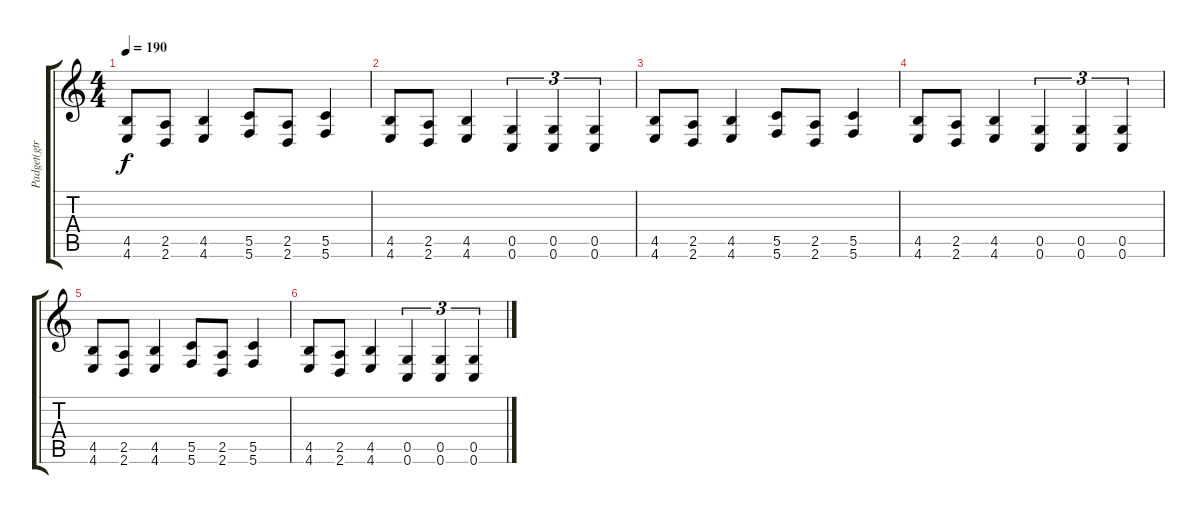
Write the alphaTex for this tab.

\track ("Padget(gtr.1)" "Padget(gtr") {instrument distortionguitar}
\staff {score tabs}
\tuning (D4 A3 F3 C3 G2 C2) {hide}
\ts (4 4)
\tempo 190
\clef g2
\ks c
(4.5 4.6).8{dy f} (2.5 2.6).8 (4.5 4.6).4 (5.5 5.6).8 (2.5 2.6).8 (5.5 5.6).4 |
(4.5 4.6).8 (2.5 2.6).8 (4.5 4.6).4 (0.5 0.6).4{tu (3 2)} (0.5 0.6).4{tu (3 2)} (0.5 0.6).4{tu (3 2)} |
(4.5 4.6).8 (2.5 2.6).8 (4.5 4.6).4 (5.5 5.6).8 (2.5 2.6).8 (5.5 5.6).4 |
(4.5 4.6).8 (2.5 2.6).8 (4.5 4.6).4 (0.5 0.6).4{tu (3 2)} (0.5 0.6).4{tu (3 2)} (0.5 0.6).4{tu (3 2)} |
(4.5 4.6).8 (2.5 2.6).8 (4.5 4.6).4 (5.5 5.6).8 (2.5 2.6).8 (5.5 5.6).4 |
(4.5 4.6).8 (2.5 2.6).8 (4.5 4.6).4 (0.5 0.6).4{tu (3 2)} (0.5 0.6).4{tu (3 2)} (0.5 0.6).4{tu (3 2)}
